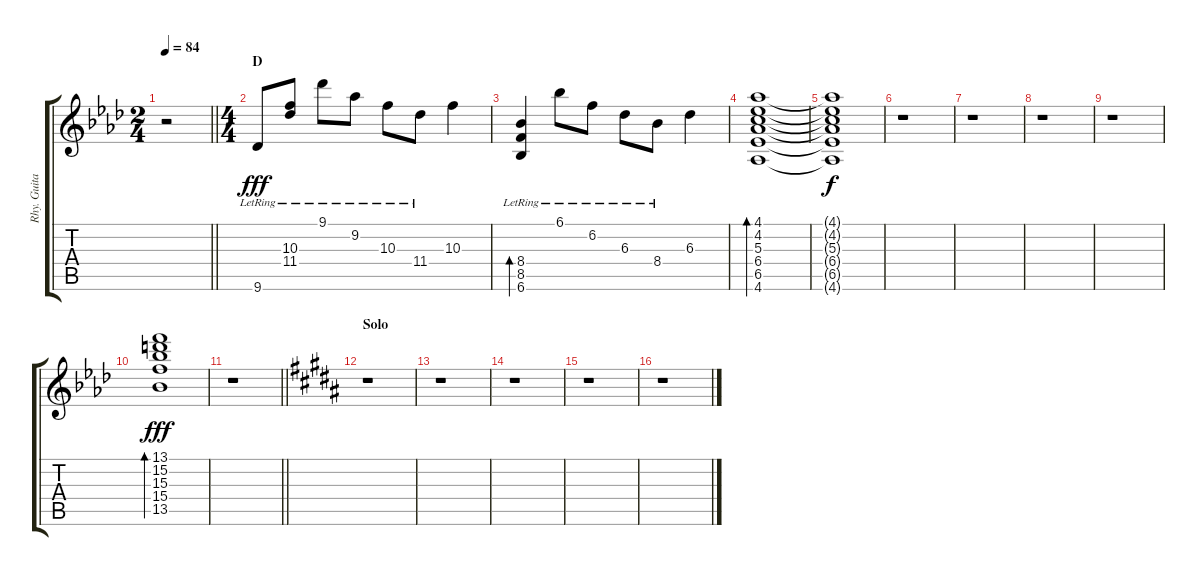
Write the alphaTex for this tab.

\track ("Rhy. Guitar 1" "Rhy. Guita") {instrument electricguitarclean}
\staff {score tabs}
\tuning (E4 B3 G3 D3 A2 E2) {hide}
\ts (2 4)
\tempo 84
\clef g2
\barLineRight lightlight
\ks ab
r.2{dy fff} |
\ts (4 4)
\section ("" "D")
9.6{lr}.8 (10.3{lr} 11.4{lr}).8 9.1{lr}.8 9.2{lr}.8 10.3{lr}.8 11.4{lr}.8 10.3.4 |
(8.4{lr} 8.5{lr} 6.6{lr}).4{bd 240} 6.1{lr}.8 6.2{lr}.8 6.3{lr}.8 8.4{lr}.8 6.3.4 |
(4.1 4.2 5.3 6.4 6.5 4.6).1{bd 240} |
(4.1{t} 4.2{t} 5.3{t} 6.4{t} 6.5{t} 4.6{t}).1{dy f} |
r.1 |
r.1 |
r.1 |
r.1 |
(13.1 15.2 15.3 15.4 13.5).1{bd 240 dy fff} |
\barLineRight lightlight
r.1 |
\section ("" "Solo")
\ks b
r.1 |
r.1 |
r.1 |
r.1 |
r.1
